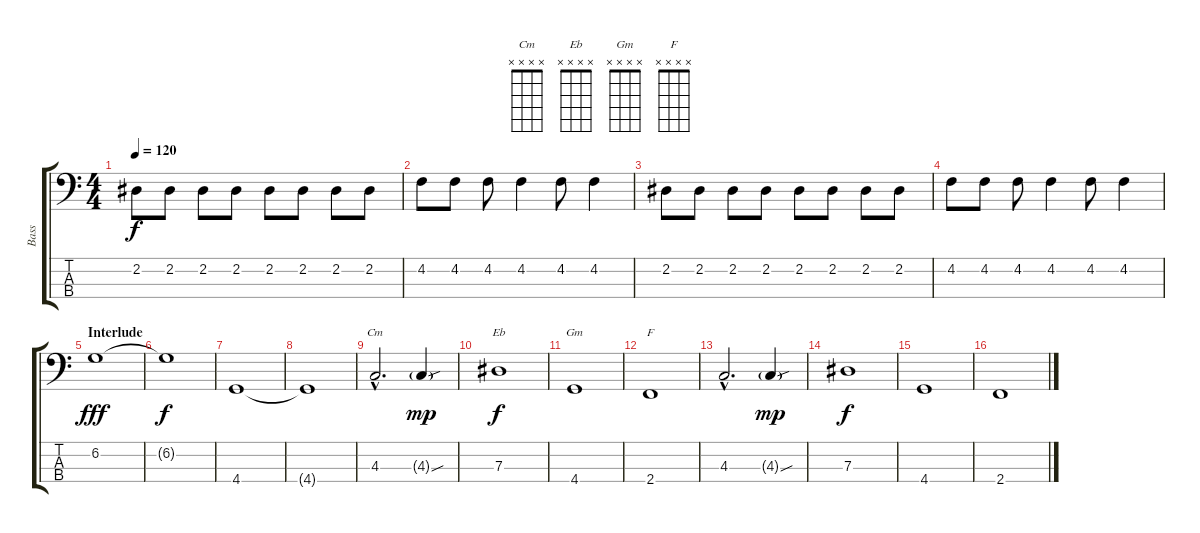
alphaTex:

\track ("Bass" "Bass") {instrument electricbassfinger}
\staff {score tabs}
\tuning (Gb2 Db2 Ab1 Eb1) {hide}
\chord ("Cm" x x x x)
\chord ("Eb" x x x x)
\chord ("Gm" x x x x)
\chord ("F" x x x x)
\ts (4 4)
\tempo 120
\clef f4
\ks c
2.2.8{dy f} 2.2.8 2.2.8 2.2.8 2.2.8 2.2.8 2.2.8 2.2.8 |
4.2.8 4.2.8 4.2.8 4.2.4 4.2.8 4.2.4 |
2.2.8 2.2.8 2.2.8 2.2.8 2.2.8 2.2.8 2.2.8 2.2.8 |
4.2.8 4.2.8 4.2.8 4.2.4 4.2.8 4.2.4 |
\section ("" "Interlude")
6.2.1{dy fff} |
6.2{t}.1{dy f} |
4.4.1 |
4.4{t}.1 |
4.3{hac}.2{d ch "Cm"} 4.3{sou g}.4{dy mp} |
7.3.1{ch "Eb" dy f} |
4.4.1{ch "Gm"} |
2.4.1{ch "F"} |
4.3{hac}.2{d} 4.3{sou g}.4{dy mp} |
7.3.1{dy f} |
4.4.1 |
2.4.1
